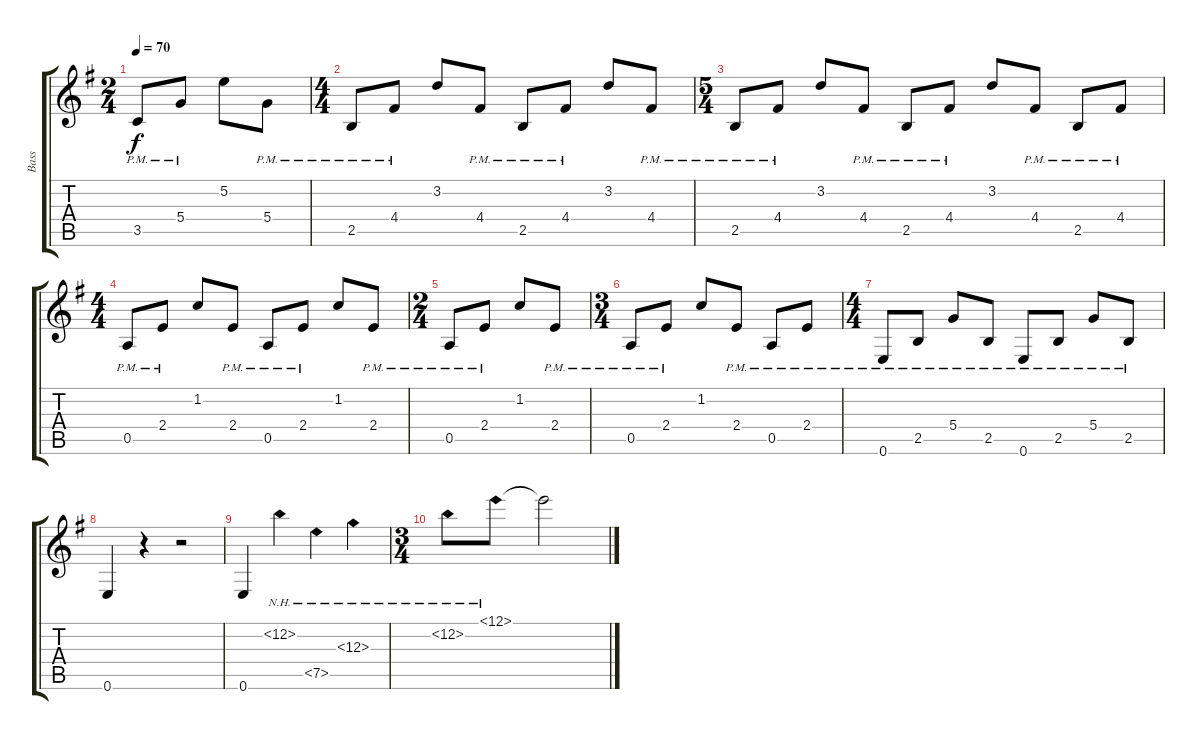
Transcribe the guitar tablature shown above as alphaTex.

\track ("Bass" "Bass") {instrument acousticguitarsteel}
\staff {score tabs}
\tuning (E4 B3 G3 D3 A2 E2) {hide}
\ts (2 4)
\tempo 70
\clef g2
\ks eminor
3.5{pm}.8{dy f} 5.4{pm}.8 5.2.8 5.4{pm}.8 |
\ts (4 4)
2.5{pm}.8 4.4{pm}.8 3.2.8 4.4{pm}.8 2.5{pm}.8 4.4{pm}.8 3.2.8 4.4{pm}.8 |
\ts (5 4)
2.5{pm}.8 4.4{pm}.8 3.2.8 4.4{pm}.8 2.5{pm}.8 4.4{pm}.8 3.2.8 4.4{pm}.8 2.5{pm}.8 4.4{pm}.8 |
\ts (4 4)
0.5{pm}.8 2.4{pm}.8 1.2.8 2.4{pm}.8 0.5{pm}.8 2.4{pm}.8 1.2.8 2.4{pm}.8 |
\ts (2 4)
0.5{pm}.8 2.4{pm}.8 1.2.8 2.4{pm}.8 |
\ts (3 4)
0.5{pm}.8 2.4{pm}.8 1.2.8 2.4{pm}.8 0.5{pm}.8 2.4{pm}.8 |
\ts (4 4)
0.6{pm}.8 2.5{pm}.8 5.4{pm}.8 2.5{pm}.8 0.6{pm}.8 2.5{pm}.8 5.4{pm}.8 2.5{pm}.8 |
0.6.4 r.4 r.2 |
0.6.4 12.2{nh}.4 7.5{nh}.4 12.3{nh}.4 |
\ts (3 4)
12.2{nh}.8 12.1{nh}.8 12.1{t}.2
